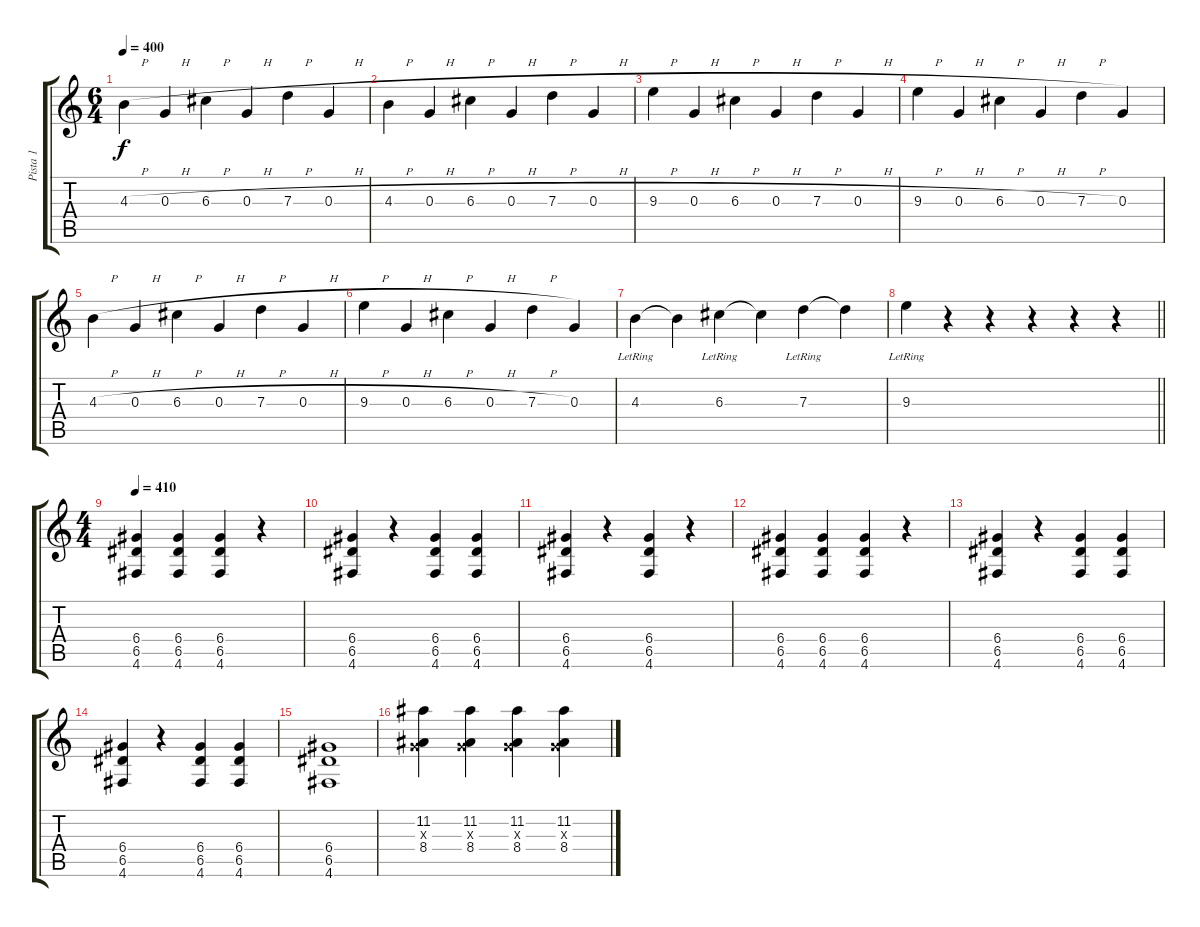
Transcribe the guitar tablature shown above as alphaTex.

\track ("Pista 1" "Pista 1") {instrument acousticguitarsteel}
\staff {score tabs}
\tuning (E4 B3 G3 D3 A2 D2) {hide}
\ts (6 4)
\tempo 400
\clef g2
\ks c
4.3{h}.4{dy f} 0.3{h}.4 6.3{h}.4 0.3{h}.4 7.3{h}.4 0.3{h}.4 |
4.3{h}.4 0.3{h}.4 6.3{h}.4 0.3{h}.4 7.3{h}.4 0.3{h}.4 |
9.3{h}.4 0.3{h}.4 6.3{h}.4 0.3{h}.4 7.3{h}.4 0.3{h}.4 |
9.3{h}.4 0.3{h}.4 6.3{h}.4 0.3{h}.4 7.3{h}.4 0.3.4 |
4.3{h}.4 0.3{h}.4 6.3{h}.4 0.3{h}.4 7.3{h}.4 0.3{h}.4 |
9.3{h}.4 0.3{h}.4 6.3{h}.4 0.3{h}.4 7.3{h}.4 0.3.4 |
4.3{lr}.4 4.3{t}.4 6.3{lr}.4 6.3{t}.4 7.3{lr}.4 7.3{t}.4 |
\barLineRight lightlight
9.3{lr}.4 r.4 r.4 r.4 r.4 r.4 |
\ts (4 4)
\tempo 410
(6.4 6.5 4.6).4 (6.4 6.5 4.6).4 (6.4 6.5 4.6).4 r.4 |
(6.4 6.5 4.6).4 r.4 (6.4 6.5 4.6).4 (6.4 6.5 4.6).4 |
(6.4 6.5 4.6).4 r.4 (6.4 6.5 4.6).4 r.4 |
(6.4 6.5 4.6).4 (6.4 6.5 4.6).4 (6.4 6.5 4.6).4 r.4 |
(6.4 6.5 4.6).4 r.4 (6.4 6.5 4.6).4 (6.4 6.5 4.6).4 |
(6.4 6.5 4.6).4 r.4 (6.4 6.5 4.6).4 (6.4 6.5 4.6).4 |
(6.4 6.5 4.6).1 |
(11.2 0.3{x} 8.4).4 (11.2 0.3{x} 8.4).4 (11.2 0.3{x} 8.4).4 (11.2 0.3{x} 8.4).4
